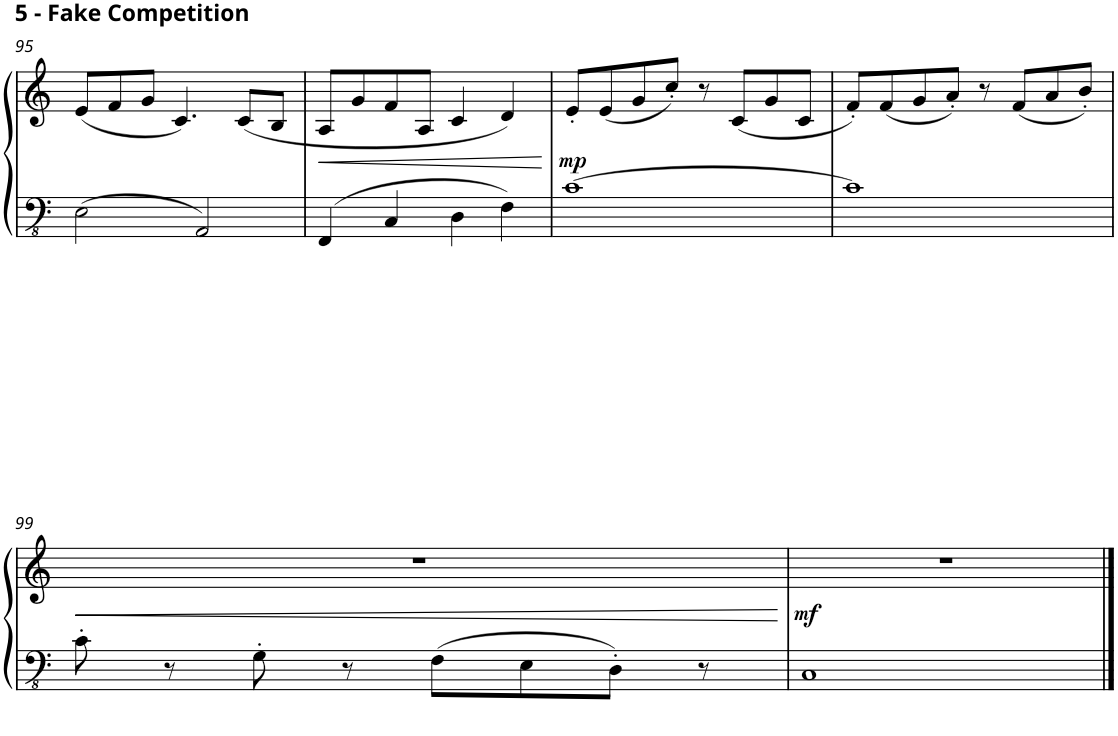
**kern	**kern	**dynam
*part1	*part1	*part1
*staff2	*staff1	*staff1/2
*I"Piano	*	*
*I'Pno.	*	*
!!LO:PB:g=z
*clefFv4	*clefG2	*
*k[]	*k[]	*
*M4/4	*M4/4	*
=95	=95	=95
2EE\	(8e/L	.
.	8f/	.
.	8g/J	.
.	4.c/)	.
2AAA/	.	.
.	(8c/L	.
.	8B/J	.
=96	=96	=96
!	!	!LO:HP:b
4FFF/	8A/L	<
.	8g/	.
4CC/	8f/	.
.	8A/J	.
4DD\	4c/	.
4FF\	4d/)	.
.	.	[
=97	=97	=97
!	!	!LO:DY:b
[1C	8e'/L	mp
.	(8e/	.
.	8g/	.
.	8cc'/J)	.
.	8r	.
.	(8c/L	.
.	8g/	.
.	8c/J	.
=98	=98	=98
1C]	8f'/L)	.
.	(8f/	.
.	8g/	.
.	8a'/J)	.
.	8r	.
.	(8f/L	.
.	8a/	.
.	8b'/J)	.
!!LO:LB:g=z
=99	=99	=99
8C'\	1r	.
8r	.	.
8GG'\	.	.
8r	.	.
8FF\L	.	.
8EE\	.	.
8DD'\J	.	.
8r	.	.
=100	=100	=100
!	!	!LO:DY:a=2
1CC	1r	mf
==	==	==
*-	*-	*-
